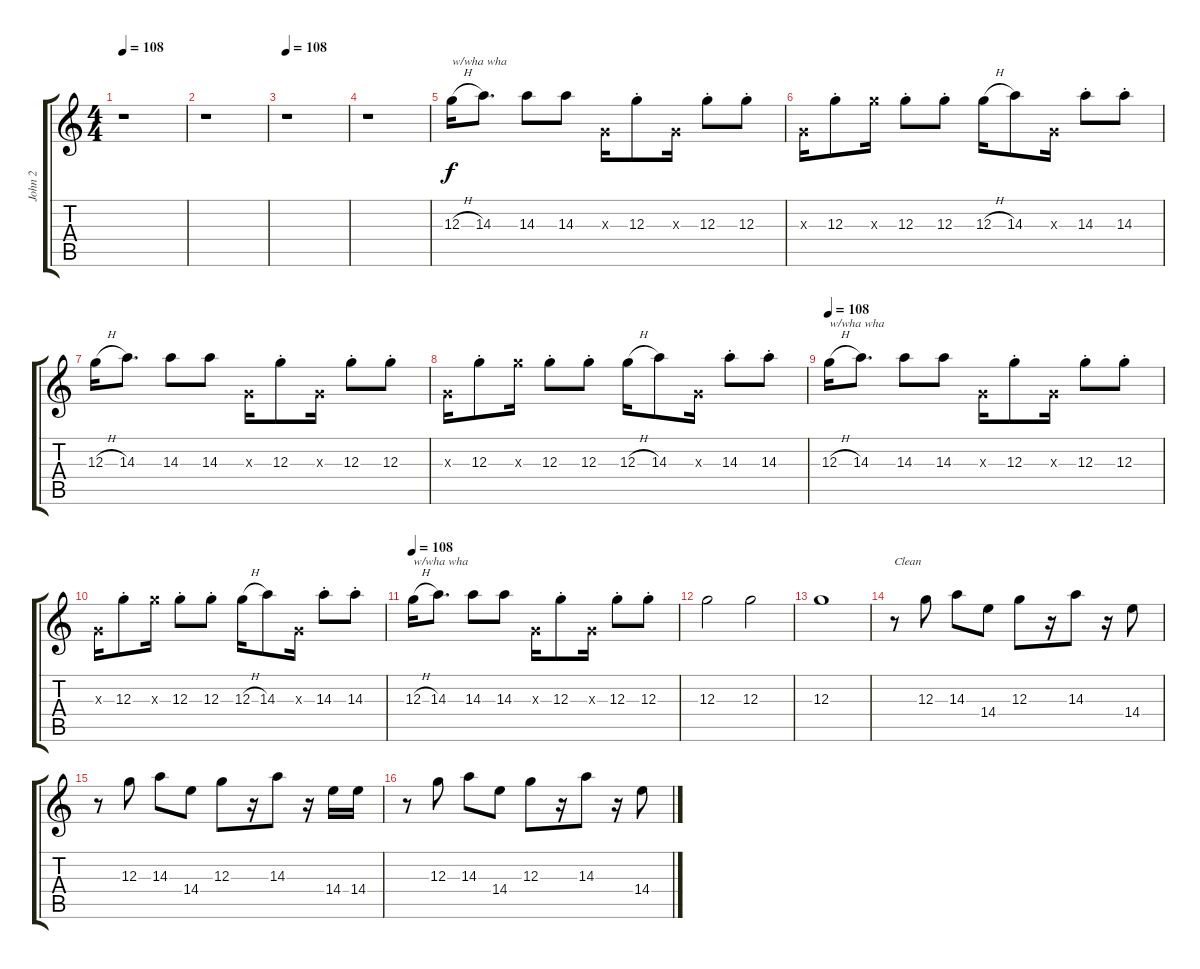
\track ("John 2" "John 2") {instrument distortionguitar}
\staff {score tabs}
\tuning (E4 B3 G3 D3 A2 E2) {hide}
\ts (4 4)
\tempo 108
\clef g2
\ks c
r.1{dy f} |
r.1 |
\tempo 108
r.1 |
r.1 |
12.3{h}.16{txt "w/wha wha" volume 5} 14.3.8{d} 14.3.8 14.3.8 0.3{x}.16 12.3{st}.8 0.3{x}.16 12.3{st}.8 12.3{st}.8 |
0.3{x}.16 12.3{st}.8 12.3{x}.16 12.3{st}.8 12.3{st}.8 12.3{h}.16 14.3.8 0.3{x}.16 14.3{st}.8 14.3{st}.8 |
12.3{h}.16 14.3.8{d} 14.3.8 14.3.8 0.3{x}.16 12.3{st}.8 0.3{x}.16 12.3{st}.8 12.3{st}.8 |
0.3{x}.16 12.3{st}.8 12.3{x}.16 12.3{st}.8 12.3{st}.8 12.3{h}.16 14.3.8 0.3{x}.16 14.3{st}.8 14.3{st}.8 |
\tempo 108
12.3{h}.16{txt "w/wha wha" volume 5} 14.3.8{d} 14.3.8 14.3.8 0.3{x}.16 12.3{st}.8 0.3{x}.16 12.3{st}.8 12.3{st}.8 |
0.3{x}.16 12.3{st}.8 12.3{x}.16 12.3{st}.8 12.3{st}.8 12.3{h}.16 14.3.8 0.3{x}.16 14.3{st}.8 14.3{st}.8 |
\tempo 108
12.3{h}.16{txt "w/wha wha" volume 5} 14.3.8{d} 14.3.8 14.3.8 0.3{x}.16 12.3{st}.8 0.3{x}.16 12.3{st}.8 12.3{st}.8 |
12.3.2 12.3.2 |
12.3.1 |
r.8{txt "Clean" instrument electricguitarclean} 12.3.8 14.3.8 14.4.8 12.3.8 r.16 14.3.8 r.16 14.4.8 |
r.8 12.3.8 14.3.8 14.4.8 12.3.8 r.16 14.3.8 r.16 14.4.16 14.4.16 |
r.8 12.3.8 14.3.8 14.4.8 12.3.8 r.16 14.3.8 r.16 14.4.8
